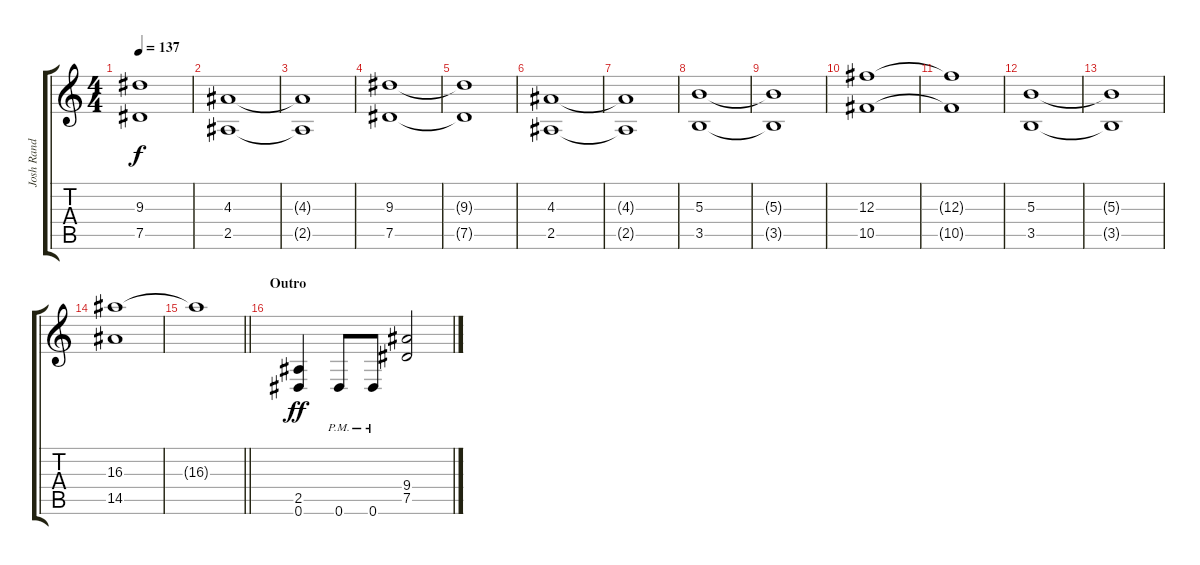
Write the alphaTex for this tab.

\track ("Josh Rand (Rythm Guitar)" "Josh Rand ") {instrument distortionguitar}
\staff {score tabs}
\tuning (Eb4 Bb3 Gb3 Db3 Ab2 Eb2) {hide}
\ts (4 4)
\tempo 137
\clef g2
\ks c
(9.3{t} 7.5{t}).1{dy f} |
(4.3 2.5).1 |
(4.3{t} 2.5{t}).1 |
(9.3 7.5).1 |
(9.3{t} 7.5{t}).1 |
(4.3 2.5).1 |
(4.3{t} 2.5{t}).1 |
(5.3 3.5).1 |
(5.3{t} 3.5{t}).1 |
(12.3 10.5).1 |
(12.3{t} 10.5{t}).1 |
(5.3 3.5).1 |
(5.3{t} 3.5{t}).1 |
(16.3 14.5).1 |
\barLineRight lightlight
16.3{t}.1 |
\section ("" "Outro")
(2.5 0.6).4{dy ff} 0.6{pm}.8 0.6{pm}.8 (9.4{ss} 7.5{ss}).2
